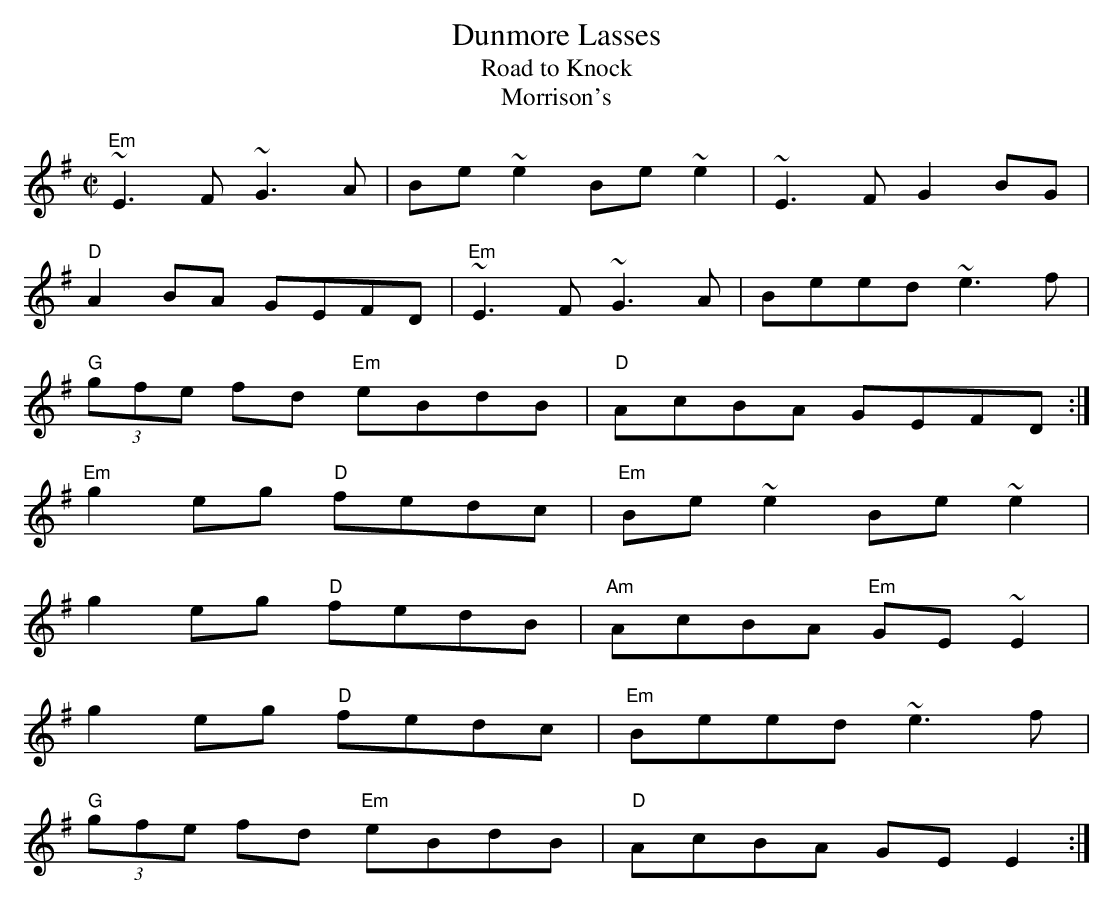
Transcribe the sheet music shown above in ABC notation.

X:1
T:Dunmore Lasses
T:Road to Knock
T:Morrison's
M:C|
L:1/8
K:Em
"Em"~E3 F ~G3 A | Be ~e2 Be ~e2 | ~E3 F G2 BG |
"D"A2 BA GEFD | "Em"~E3 F ~G3 A | Beed ~e3 f |
"G"(3gfe fd "Em"eBdB | "D"AcBA GEFD:|
"Em"g2 eg "D"fedc | "Em"Be ~e2 Be ~e2 |
g2 eg "D"fedB | "Am"AcBA "Em"GE ~E2 |
g2 eg "D"fedc | "Em"Beed ~e3 f |
"G"(3gfe fd "Em"eBdB | "D"AcBA GE E2 :|
